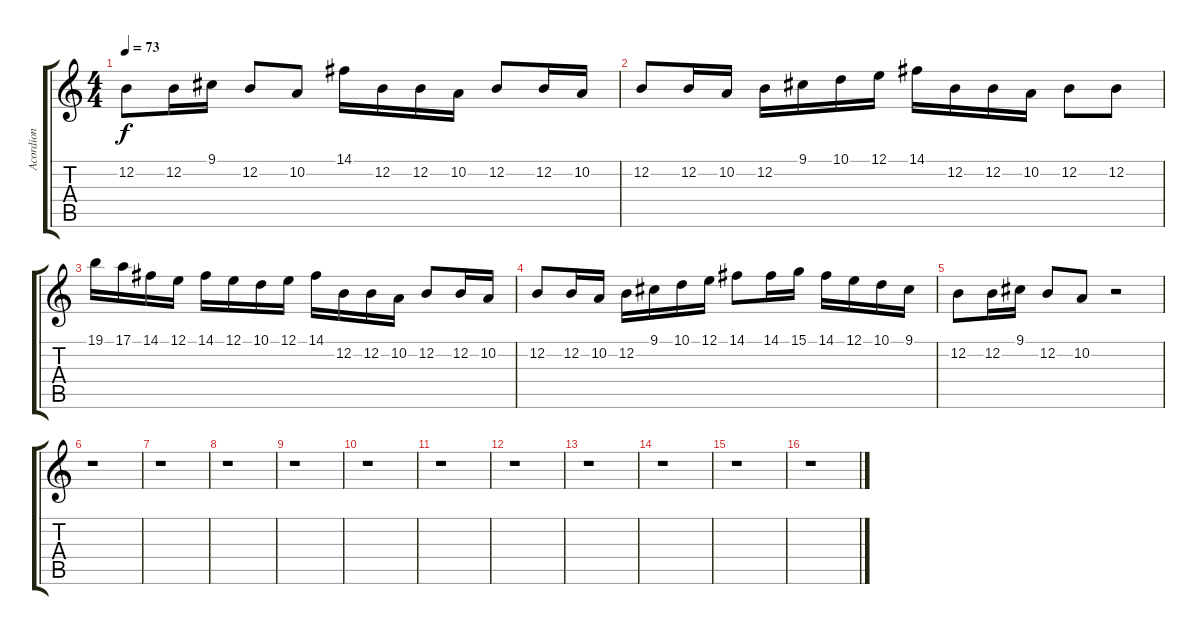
\track ("Acordion" "Acordion") {instrument accordion}
\staff {score tabs}
\tuning (E4 B3 G3 D3 A2 E2) {hide}
\ts (4 4)
\tempo 73
\clef g2
\ks c
12.2.8{dy f} 12.2.16 9.1.16 12.2.8 10.2.8 14.1.16 12.2.16 12.2.16 10.2.16 12.2.8 12.2.16 10.2.16 |
12.2.8 12.2.16 10.2.16 12.2.16 9.1.16 10.1.16 12.1.16 14.1.16 12.2.16 12.2.16 10.2.16 12.2.8 12.2.8 |
19.1.16 17.1.16 14.1.16 12.1.16 14.1.16 12.1.16 10.1.16 12.1.16 14.1.16 12.2.16 12.2.16 10.2.16 12.2.8 12.2.16 10.2.16 |
12.2.8 12.2.16 10.2.16 12.2.16 9.1.16 10.1.16 12.1.16 14.1.8 14.1.16 15.1.16 14.1.16 12.1.16 10.1.16 9.1.16 |
12.2.8 12.2.16 9.1.16 12.2.8 10.2.8 r.2 |
r.1 |
r.1 |
r.1 |
r.1 |
r.1 |
r.1 |
r.1 |
r.1 |
r.1 |
r.1 |
r.1
